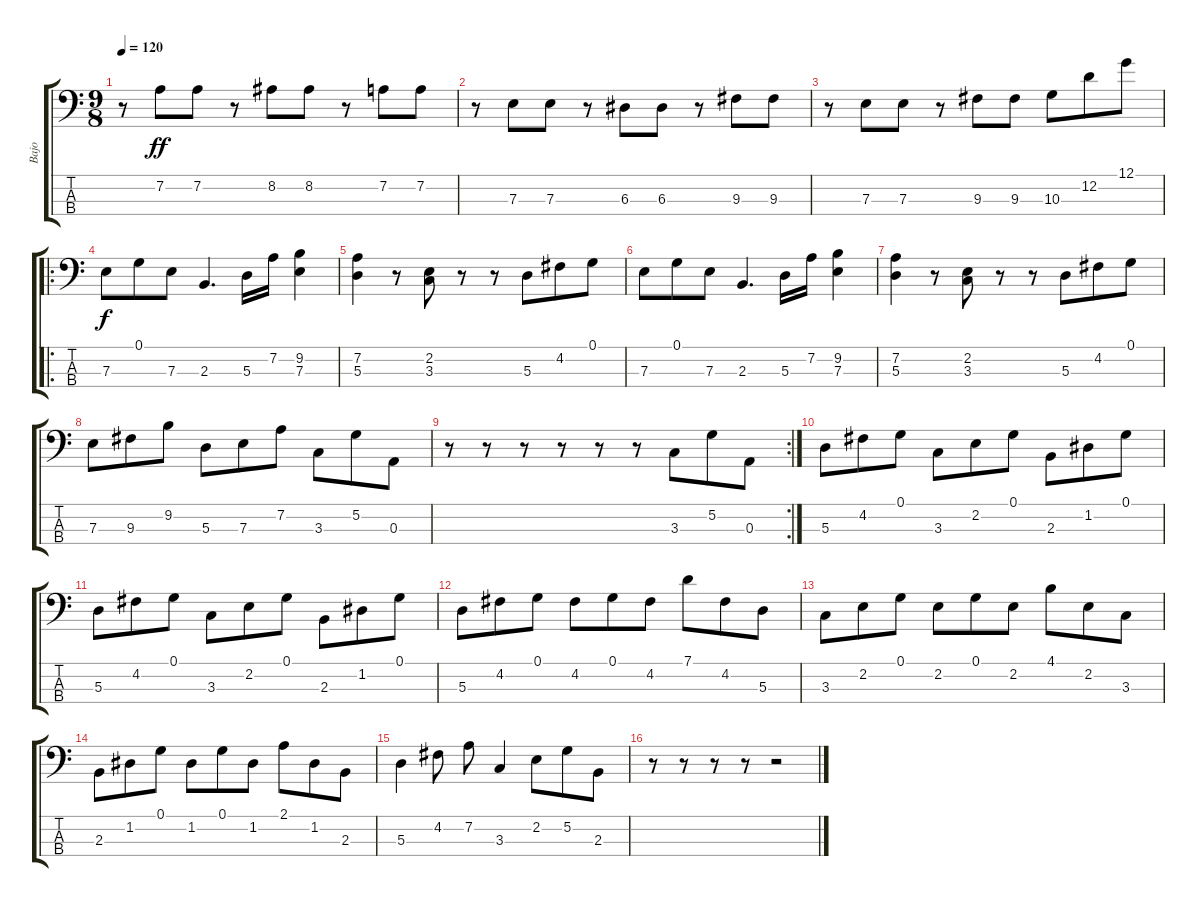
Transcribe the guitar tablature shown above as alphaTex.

\track ("Bajo" "Bajo") {instrument electricbassfinger}
\staff {score tabs}
\tuning (G2 D2 A1 E1) {hide}
\ts (9 8)
\tempo 120
\clef f4
\ks c
r.8{dy ff} 7.2.8 7.2.8 r.8 8.2.8 8.2.8 r.8 7.2.8 7.2.8 |
r.8 7.3.8 7.3.8 r.8 6.3.8 6.3.8 r.8 9.3.8 9.3.8 |
r.8 7.3.8 7.3.8 r.8 9.3.8 9.3.8 10.3.8 12.2.8 12.1.8 |
\ro
7.3.8{dy f} 0.1.8 7.3.8 2.3.4{d} 5.3.16 7.2.16 (9.2 7.3).4 |
(7.2 5.3).4 r.8 (2.2 3.3).8 r.8 r.8 5.3.8 4.2.8 0.1.8 |
7.3.8 0.1.8 7.3.8 2.3.4{d} 5.3.16 7.2.16 (9.2 7.3).4 |
(7.2 5.3).4 r.8 (2.2 3.3).8 r.8 r.8 5.3.8 4.2.8 0.1.8 |
7.3.8 9.3.8 9.2.8 5.3.8 7.3.8 7.2.8 3.3.8 5.2.8 0.3.8 |
\rc 2
r.8 r.8 r.8 r.8 r.8 r.8 3.3.8 5.2.8 0.3.8 |
5.3.8 4.2.8 0.1.8 3.3.8 2.2.8 0.1.8 2.3.8 1.2.8 0.1.8 |
5.3.8 4.2.8 0.1.8 3.3.8 2.2.8 0.1.8 2.3.8 1.2.8 0.1.8 |
5.3.8 4.2.8 0.1.8 4.2.8 0.1.8 4.2.8 7.1.8 4.2.8 5.3.8 |
3.3.8 2.2.8 0.1.8 2.2.8 0.1.8 2.2.8 4.1.8 2.2.8 3.3.8 |
2.3.8 1.2.8 0.1.8 1.2.8 0.1.8 1.2.8 2.1.8 1.2.8 2.3.8 |
5.3.4 4.2.8 7.2.8 3.3.4 2.2.8 5.2.8 2.3.8 |
r.8 r.8 r.8 r.8 r.2
